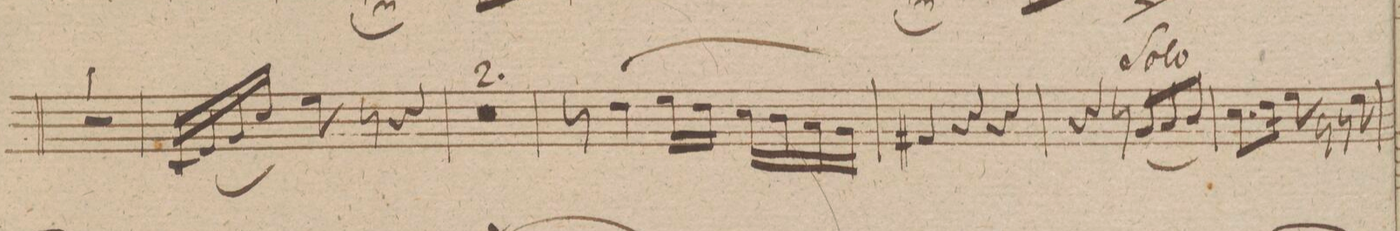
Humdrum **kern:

**kern	**dynam
*I"Corno 1mo in A.	*
*clefG2	*
*k[]	*
*met(c)	*
*M3/4	*
2.r	.
=141	=141
16C/LL	.
(<16E/	.
16G/	.
16c/JJ)	.
8e\	.
8r	.
4r	.
=142	=142
1.r	.
=143	=143
=144	=144
8r	.
(>4d\	.
16e\LL	.
16d\JJ	.
16c\LL	.
16B\	.
16A\	.
16G\JJ)	.
=145	=145
4F#/	.
4r	.
4r	.
=146	=146
4r	.
8r	.
(<8G/L	.
8A/	.
8B/J)	.
=147	=147
8.c/L	.
16d\Jk	.
8e\	.
8r	.
8r	.
[8e\	.
=148	=148
*-	*-
